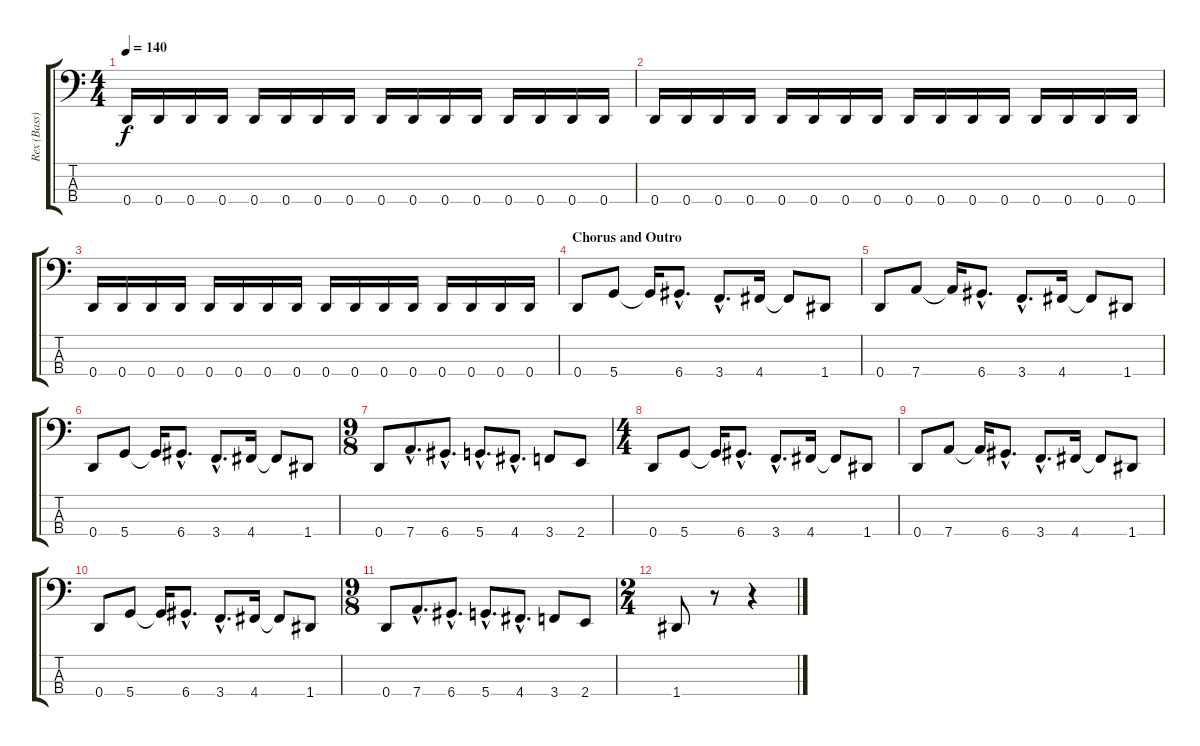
\track ("Rex (Bass)" "Rex (Bass)") {instrument electricbasspick}
\staff {score tabs}
\tuning (G2 D2 A1 D1) {hide}
\ts (4 4)
\tempo 140
\clef f4
\ks c
0.4.16{dy f} 0.4.16 0.4.16 0.4.16 0.4.16 0.4.16 0.4.16 0.4.16 0.4.16 0.4.16 0.4.16 0.4.16 0.4.16 0.4.16 0.4.16 0.4.16 |
0.4.16 0.4.16 0.4.16 0.4.16 0.4.16 0.4.16 0.4.16 0.4.16 0.4.16 0.4.16 0.4.16 0.4.16 0.4.16 0.4.16 0.4.16 0.4.16 |
0.4.16 0.4.16 0.4.16 0.4.16 0.4.16 0.4.16 0.4.16 0.4.16 0.4.16 0.4.16 0.4.16 0.4.16 0.4.16 0.4.16 0.4.16 0.4.16 |
\section ("" "Chorus and Outro")
0.4.8 5.4.8 5.4{t}.16 6.4{hac}.8{d} 3.4{hac}.8{d} 4.4.16 4.4{t}.8 1.4.8 |
0.4.8 7.4.8 7.4{t}.16 6.4{hac}.8{d} 3.4{hac}.8{d} 4.4.16 4.4{t}.8 1.4.8 |
0.4.8 5.4.8 5.4{t}.16 6.4{hac}.8{d} 3.4{hac}.8{d} 4.4.16 4.4{t}.8 1.4.8 |
\ts (9 8)
0.4.8 7.4{hac}.8{d} 6.4{hac}.8{d} 5.4{hac}.8{d} 4.4{hac}.8{d} 3.4.8 2.4.8 |
\ts (4 4)
0.4.8 5.4.8 5.4{t}.16 6.4{hac}.8{d} 3.4{hac}.8{d} 4.4.16 4.4{t}.8 1.4.8 |
0.4.8 7.4.8 7.4{t}.16 6.4{hac}.8{d} 3.4{hac}.8{d} 4.4.16 4.4{t}.8 1.4.8 |
0.4.8 5.4.8 5.4{t}.16 6.4{hac}.8{d} 3.4{hac}.8{d} 4.4.16 4.4{t}.8 1.4.8 |
\ts (9 8)
0.4.8 7.4{hac}.8{d} 6.4{hac}.8{d} 5.4{hac}.8{d} 4.4{hac}.8{d} 3.4.8 2.4.8 |
\ts (2 4)
1.4.8 r.8 r.4
